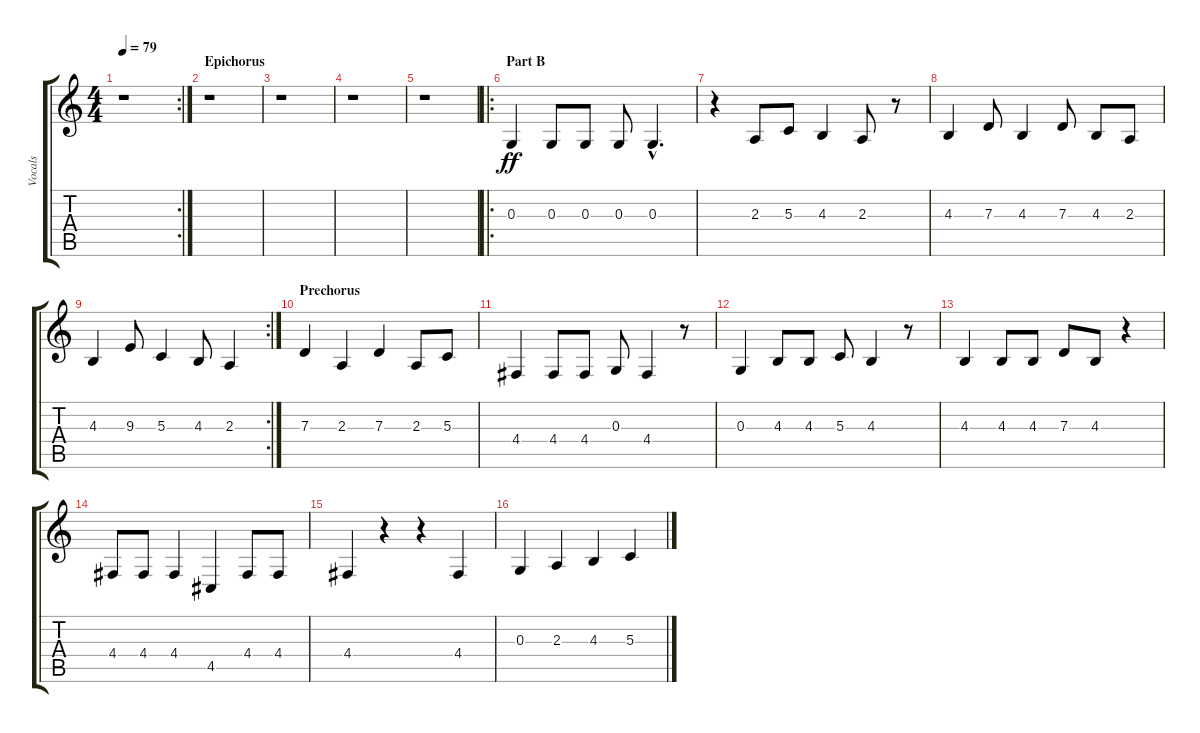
\track ("Vocals" "Vocals") {instrument synthvoice}
\staff {score tabs}
\tuning (E4 B3 G3 D3 A2 E2) {hide}
\rc 2
\ts (4 4)
\tempo 79
\clef g2
\ks c
r.1{dy ff} |
\section ("" "Epichorus")
r.1 |
r.1 |
r.1 |
r.1 |
\ro
\section ("" "Part B")
0.3.4 0.3.8 0.3.8 0.3.8 0.3{hac}.4{d} |
r.4 2.3.8 5.3.8 4.3.4 2.3.8 r.8 |
4.3.4 7.3.8 4.3.4 7.3.8 4.3.8 2.3.8 |
\rc 2
4.3.4 9.3.8 5.3.4 4.3.8 2.3.4 |
\section ("" "Prechorus")
7.3.4 2.3.4 7.3.4 2.3.8 5.3.8 |
4.4.4 4.4.8 4.4.8 0.3.8 4.4.4 r.8 |
0.3.4 4.3.8 4.3.8 5.3.8 4.3.4 r.8 |
4.3.4 4.3.8 4.3.8 7.3.8 4.3.8 r.4 |
4.4.8 4.4.8 4.4.4 4.5.4 4.4.8 4.4.8 |
4.4.4 r.4 r.4 4.4.4 |
0.3.4 2.3.4 4.3.4 5.3.4
